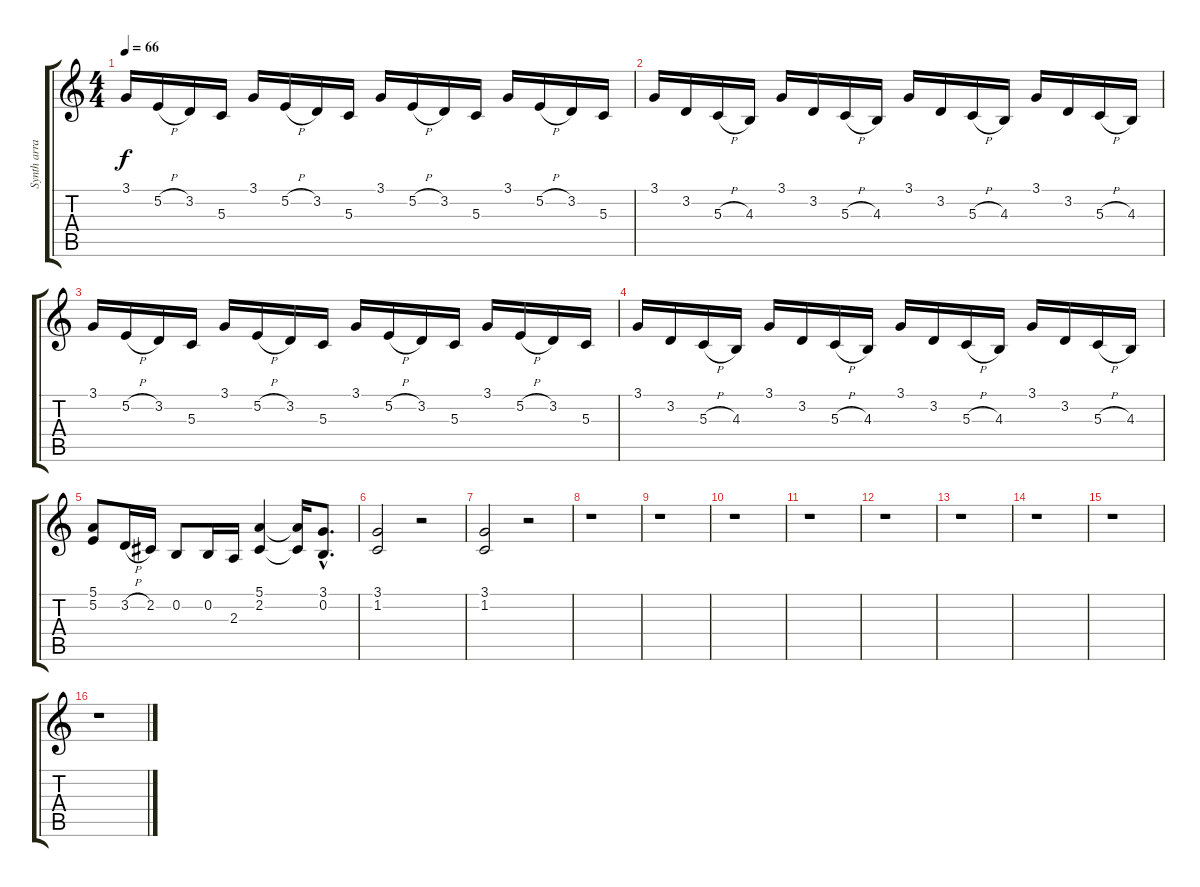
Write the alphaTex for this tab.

\track ("Synth arranged for guitar" "Synth arra") {instrument synthbrass1}
\staff {score tabs}
\tuning (E4 B3 G3 D3 A2 E2) {hide}
\ts (4 4)
\tempo 66
\clef g2
\ks c
3.1.16{dy f} 5.2{h}.16 3.2.16 5.3.16 3.1.16 5.2{h}.16 3.2.16 5.3.16 3.1.16 5.2{h}.16 3.2.16 5.3.16 3.1.16 5.2{h}.16 3.2.16 5.3.16 |
3.1.16 3.2.16 5.3{h}.16 4.3.16 3.1.16 3.2.16 5.3{h}.16 4.3.16 3.1.16 3.2.16 5.3{h}.16 4.3.16 3.1.16 3.2.16 5.3{h}.16 4.3.16 |
3.1.16 5.2{h}.16 3.2.16 5.3.16 3.1.16 5.2{h}.16 3.2.16 5.3.16 3.1.16 5.2{h}.16 3.2.16 5.3.16 3.1.16 5.2{h}.16 3.2.16 5.3.16 |
3.1.16 3.2.16 5.3{h}.16 4.3.16 3.1.16 3.2.16 5.3{h}.16 4.3.16 3.1.16 3.2.16 5.3{h}.16 4.3.16 3.1.16 3.2.16 5.3{h}.16 4.3.16 |
(5.1 5.2).8 3.2{h}.16 2.2.16 0.2.8 0.2.16 2.3.16 (5.1 2.2).4 (5.1{t} 2.2{t}).16 (3.1{hac} 0.2{hac}).8{d} |
(3.1 1.2).2 r.2 |
(3.1 1.2).2 r.2 |
r.1 |
r.1 |
r.1 |
r.1 |
r.1 |
r.1 |
r.1 |
r.1 |
r.1
